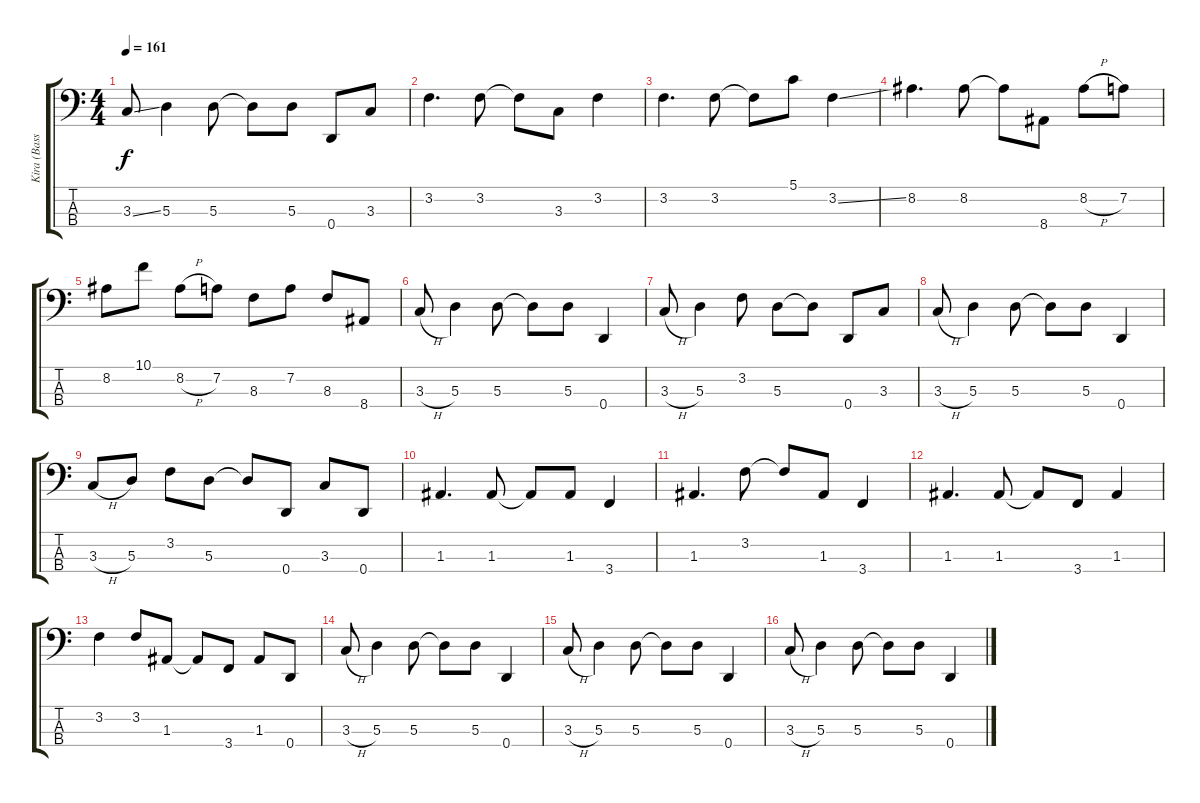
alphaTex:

\track ("Kira (Bass)" "Kira (Bass") {instrument electricbassfinger}
\staff {score tabs}
\tuning (G2 D2 A1 D1) {hide}
\ts (4 4)
\tempo 161
\clef f4
\ks c
3.3{ss}.8{dy f} 5.3.4 5.3.8 5.3{t}.8 5.3.8 0.4.8 3.3.8 |
3.2.4{d} 3.2.8 3.2{t}.8 3.3.8 3.2.4 |
3.2.4{d} 3.2.8 3.2{t}.8 5.1.8 3.2{ss}.4 |
8.2.4{d} 8.2.8 8.2{t}.8 8.4.8 8.2{h}.8 7.2.8 |
8.2.8 10.1.8 8.2{h}.8 7.2.8 8.3.8 7.2.8 8.3.8 8.4.8 |
3.3{h}.8 5.3.4 5.3.8 5.3{t}.8 5.3.8 0.4.4 |
3.3{h}.8 5.3.4 3.2.8 5.3.8 5.3{t}.8 0.4.8 3.3.8 |
3.3{h}.8 5.3.4 5.3.8 5.3{t}.8 5.3.8 0.4.4 |
3.3{h}.8 5.3.8 3.2.8 5.3.8 5.3{t}.8 0.4.8 3.3.8 0.4.8 |
1.3.4{d} 1.3.8 1.3{t}.8 1.3.8 3.4.4 |
1.3.4{d} 3.2.8 3.2{t}.8 1.3.8 3.4.4 |
1.3.4{d} 1.3.8 1.3{t}.8 3.4.8 1.3.4 |
3.2.4 3.2.8 1.3.8 1.3{t}.8 3.4.8 1.3.8 0.4.8 |
3.3{h}.8 5.3.4 5.3.8 5.3{t}.8 5.3.8 0.4.4 |
3.3{h}.8 5.3.4 5.3.8 5.3{t}.8 5.3.8 0.4.4 |
3.3{h}.8 5.3.4 5.3.8 5.3{t}.8 5.3.8 0.4.4
